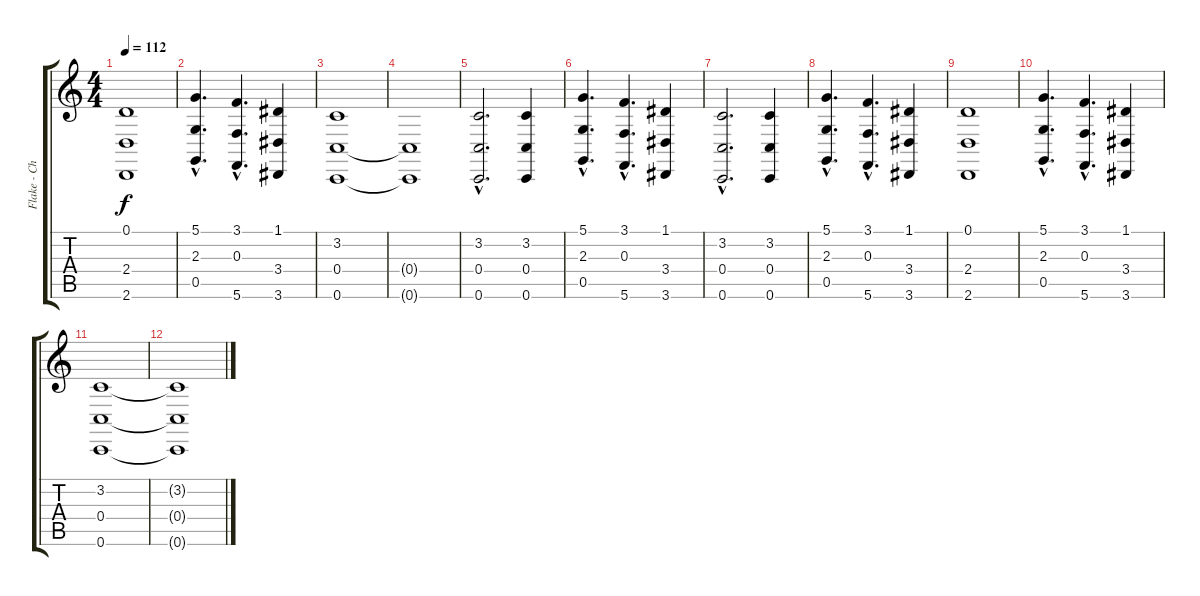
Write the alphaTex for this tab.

\track ("Flake - Choir" "Flake - Ch") {instrument pad7halo}
\staff {score tabs}
\tuning (D4 A3 F3 C3 G2 C2) {hide}
\ts (4 4)
\tempo 112
\clef g2
\ks c
(0.1 2.4 2.6).1{dy f} |
(5.1{hac} 2.3{hac} 0.5{hac}).4{d} (3.1{hac} 0.3{hac} 5.6{hac}).4{d} (1.1 3.4 3.6).4 |
(3.2 0.4 0.6).1 |
(0.4{t} 0.6{t}).1 |
(3.2{hac} 0.4{hac} 0.6{hac}).2{d volume 13 instrument choiraahs} (3.2 0.4 0.6).4 |
(5.1{hac} 2.3{hac} 0.5{hac}).4{d} (3.1{hac} 0.3{hac} 5.6{hac}).4{d} (1.1 3.4 3.6).4 |
(3.2{hac} 0.4{hac} 0.6{hac}).2{d} (3.2 0.4 0.6).4 |
(5.1{hac} 2.3{hac} 0.5{hac}).4{d} (3.1{hac} 0.3{hac} 5.6{hac}).4{d} (1.1 3.4 3.6).4 |
(0.1 2.4 2.6).1 |
(5.1{hac} 2.3{hac} 0.5{hac}).4{d} (3.1{hac} 0.3{hac} 5.6{hac}).4{d} (1.1 3.4 3.6).4 |
(3.2 0.4 0.6).1 |
(3.2{t} 0.4{t} 0.6{t}).1
